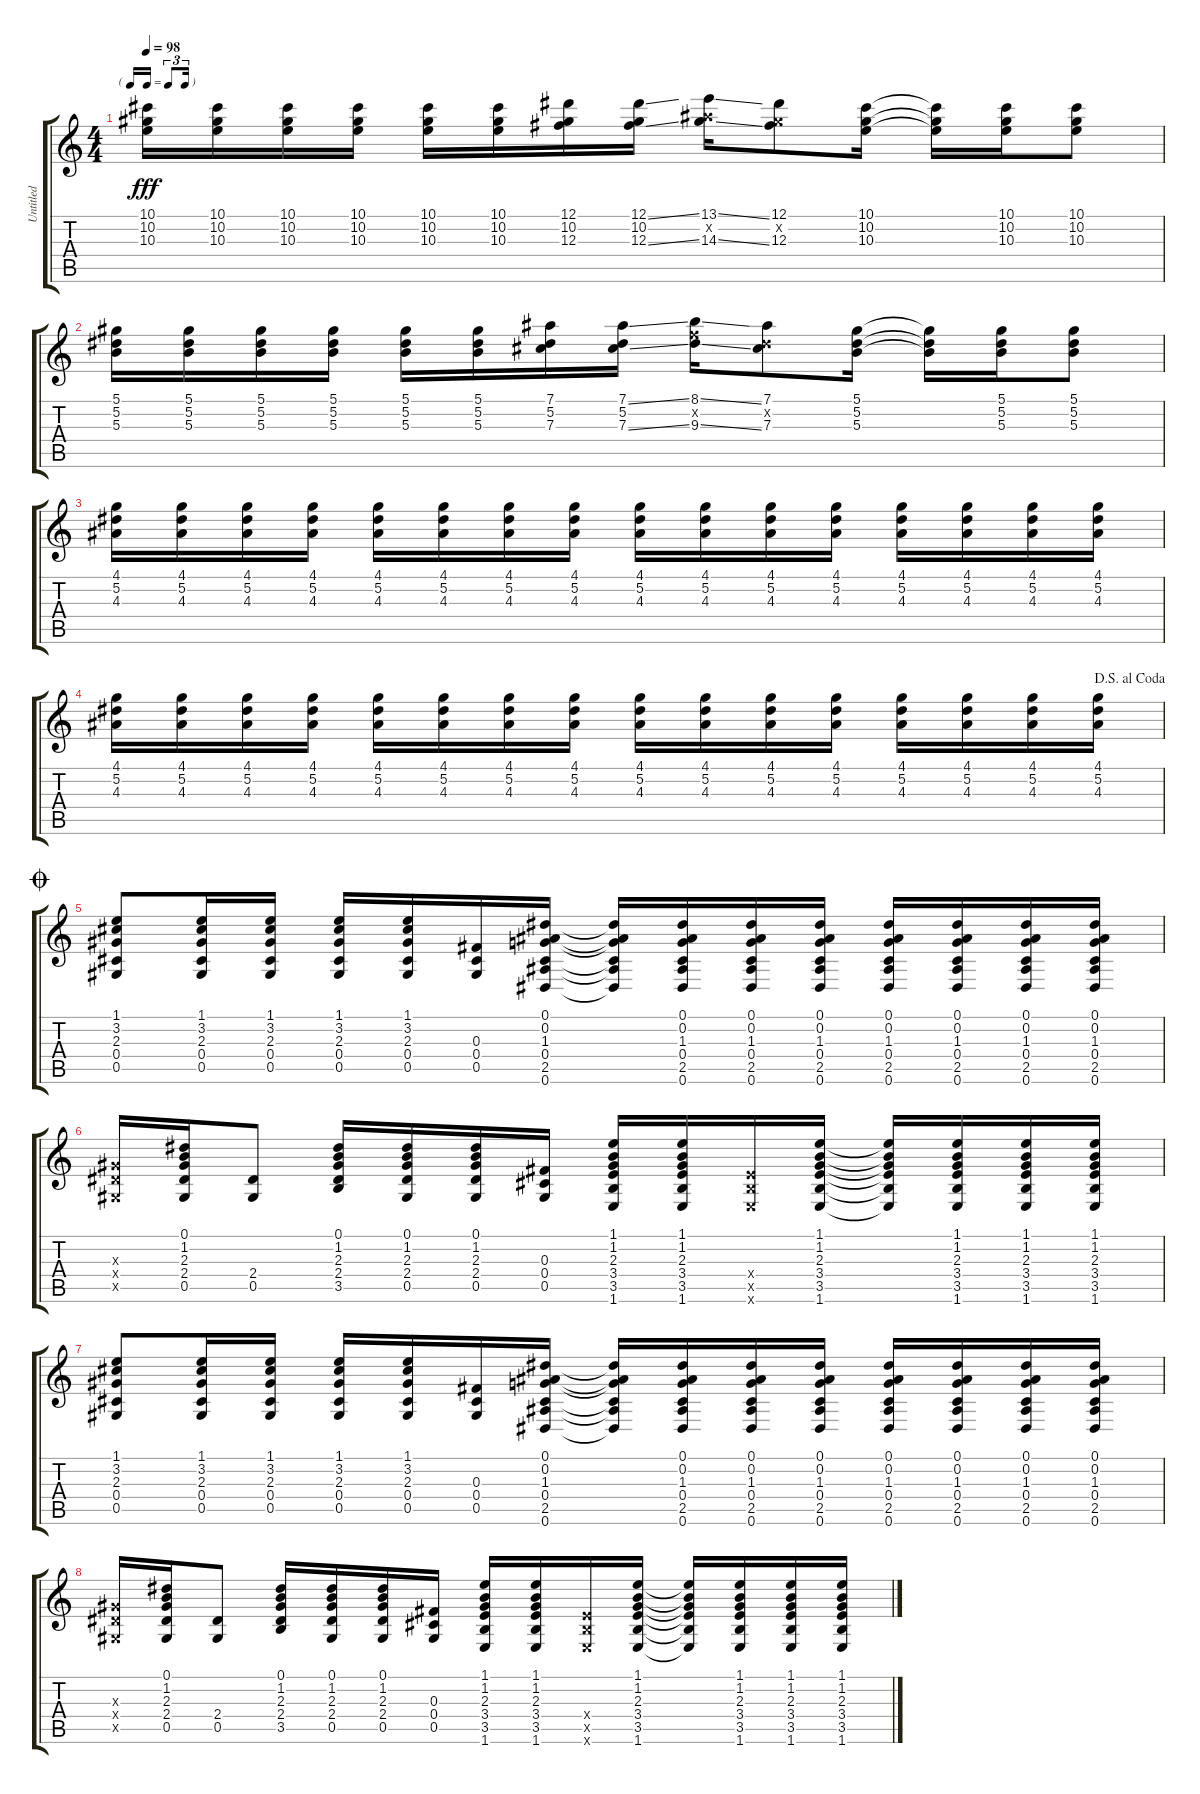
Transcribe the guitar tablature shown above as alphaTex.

\track ("Untitled" "Untitled") {instrument acousticguitarsteel}
\staff {score tabs}
\tuning (Eb4 Bb3 Gb3 Db3 Ab2 Eb2) {hide}
\ts (4 4)
\tf triplet16th
\tempo 98
\clef g2
\ks c
(10.1 10.2 10.3).16{dy fff} (10.1 10.2 10.3).16 (10.1 10.2 10.3).16 (10.1 10.2 10.3).16 (10.1 10.2 10.3).16 (10.1 10.2 10.3).16 (12.1 10.2 12.3).16 (12.1{ss} 10.2 12.3{ss}).16 (13.1{ss} 12.2{x} 14.3{ss}).16 (12.1 10.2{x} 12.3).8 (10.1 10.2 10.3).16 (10.1{t} 10.2{t} 10.3{t}).16 (10.1 10.2 10.3).16 (10.1 10.2 10.3).8 |
(5.1 5.2 5.3).16 (5.1 5.2 5.3).16 (5.1 5.2 5.3).16 (5.1 5.2 5.3).16 (5.1 5.2 5.3).16 (5.1 5.2 5.3).16 (7.1 5.2 7.3).16 (7.1{ss} 5.2 7.3{ss}).16 (8.1{ss} 7.2{x} 9.3{ss}).16 (7.1 5.2{x} 7.3).8 (5.1 5.2 5.3).16 (5.1{t} 5.2{t} 5.3{t}).16 (5.1 5.2 5.3).16 (5.1 5.2 5.3).8 |
(4.1 5.2 4.3).16 (4.1 5.2 4.3).16 (4.1 5.2 4.3).16 (4.1 5.2 4.3).16 (4.1 5.2 4.3).16 (4.1 5.2 4.3).16 (4.1 5.2 4.3).16 (4.1 5.2 4.3).16 (4.1 5.2 4.3).16 (4.1 5.2 4.3).16 (4.1 5.2 4.3).16 (4.1 5.2 4.3).16 (4.1 5.2 4.3).16 (4.1 5.2 4.3).16 (4.1 5.2 4.3).16 (4.1 5.2 4.3).16 |
\jump dalsegnoalcoda
(4.1 5.2 4.3).16 (4.1 5.2 4.3).16 (4.1 5.2 4.3).16 (4.1 5.2 4.3).16 (4.1 5.2 4.3).16 (4.1 5.2 4.3).16 (4.1 5.2 4.3).16 (4.1 5.2 4.3).16 (4.1 5.2 4.3).16 (4.1 5.2 4.3).16 (4.1 5.2 4.3).16 (4.1 5.2 4.3).16 (4.1 5.2 4.3).16 (4.1 5.2 4.3).16 (4.1 5.2 4.3).16 (4.1 5.2 4.3).16 |
\jump coda
(1.1 3.2 2.3 0.4 0.5).8 (1.1 3.2 2.3 0.4 0.5).16 (1.1 3.2 2.3 0.4 0.5).16 (1.1 3.2 2.3 0.4 0.5).16 (1.1 3.2 2.3 0.4 0.5).16 (0.3 0.4 0.5).16 (0.1 0.2 1.3 0.4 2.5 0.6).16 (0.1{t} 0.2{t} 1.3{t} 0.4{t} 2.5{t} 0.6{t}).16 (0.1 0.2 1.3 0.4 2.5 0.6).16 (0.1 0.2 1.3 0.4 2.5 0.6).16 (0.1 0.2 1.3 0.4 2.5 0.6).16 (0.1 0.2 1.3 0.4 2.5 0.6).16 (0.1 0.2 1.3 0.4 2.5 0.6).16 (0.1 0.2 1.3 0.4 2.5 0.6).16 (0.1 0.2 1.3 0.4 2.5 0.6).16 |
(2.3{x} 2.4{x} 0.5{x}).16 (0.1 1.2 2.3 2.4 0.5).16 (2.4 0.5).8 (0.1 1.2 2.3 2.4 3.5).16 (0.1 1.2 2.3 2.4 0.5).16 (0.1 1.2 2.3 2.4 0.5).16 (0.3 0.4 0.5).16 (1.1 1.2 2.3 3.4 3.5 1.6).16 (1.1 1.2 2.3 3.4 3.5 1.6).16 (3.4{x} 3.5{x} 1.6{x}).16 (1.1 1.2 2.3 3.4 3.5 1.6).16 (1.1{t} 1.2{t} 2.3{t} 3.4{t} 3.5{t} 1.6{t}).16 (1.1 1.2 2.3 3.4 3.5 1.6).16 (1.1 1.2 2.3 3.4 3.5 1.6).16 (1.1 1.2 2.3 3.4 3.5 1.6).16 |
(1.1 3.2 2.3 0.4 0.5).8 (1.1 3.2 2.3 0.4 0.5).16 (1.1 3.2 2.3 0.4 0.5).16 (1.1 3.2 2.3 0.4 0.5).16 (1.1 3.2 2.3 0.4 0.5).16 (0.3 0.4 0.5).16 (0.1 0.2 1.3 0.4 2.5 0.6).16 (0.1{t} 0.2{t} 1.3{t} 0.4{t} 2.5{t} 0.6{t}).16 (0.1 0.2 1.3 0.4 2.5 0.6).16 (0.1 0.2 1.3 0.4 2.5 0.6).16 (0.1 0.2 1.3 0.4 2.5 0.6).16 (0.1 0.2 1.3 0.4 2.5 0.6).16 (0.1 0.2 1.3 0.4 2.5 0.6).16 (0.1 0.2 1.3 0.4 2.5 0.6).16 (0.1 0.2 1.3 0.4 2.5 0.6).16 |
(2.3{x} 2.4{x} 0.5{x}).16 (0.1 1.2 2.3 2.4 0.5).16 (2.4 0.5).8 (0.1 1.2 2.3 2.4 3.5).16 (0.1 1.2 2.3 2.4 0.5).16 (0.1 1.2 2.3 2.4 0.5).16 (0.3 0.4 0.5).16 (1.1 1.2 2.3 3.4 3.5 1.6).16 (1.1 1.2 2.3 3.4 3.5 1.6).16 (3.4{x} 3.5{x} 1.6{x}).16 (1.1 1.2 2.3 3.4 3.5 1.6).16 (1.1{t} 1.2{t} 2.3{t} 3.4{t} 3.5{t} 1.6{t}).16 (1.1 1.2 2.3 3.4 3.5 1.6).16 (1.1 1.2 2.3 3.4 3.5 1.6).16 (1.1 1.2 2.3 3.4 3.5 1.6).16
